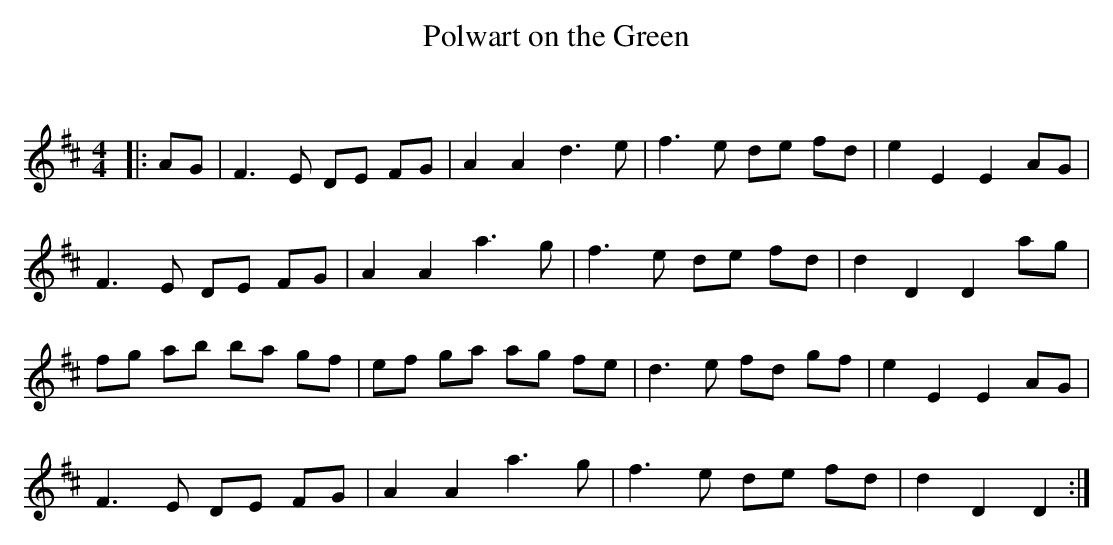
X:1
T: Polwart on the Green
C:
Q: 232
K:D
M:4/4
L:1/8
|:AG|F3E DE FG|A2 A2 d3e|f3e de fd|e2 E2 E2 AG|
F3E DE FG|A2 A2 a3g|f3e de fd|d2 D2 D2 ag|
fg ab ba gf|ef ga ag fe|d3e fd gf|e2 E2 E2 AG|
F3E DE FG|A2 A2 a3g|f3e de fd|d2 D2 D2:|
